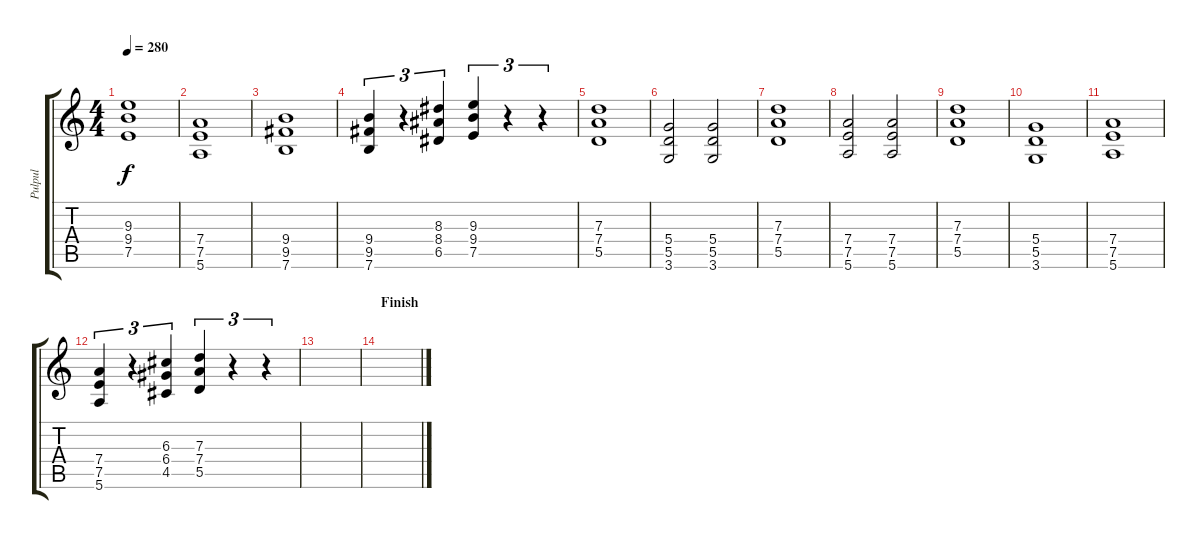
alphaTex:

\track ("Pulpul" "Pulpul") {instrument electricguitarclean}
\staff {score tabs}
\tuning (E4 B3 G3 D3 A2 E2) {hide}
\ts (4 4)
\tempo 280
\clef g2
\ks c
(9.3 9.4 7.5).1{dy f} |
(7.4 7.5 5.6).1 |
(9.4 9.5 7.6).1 |
(9.4 9.5 7.6).4{tu (3 2)} r.4{tu (3 2)} (8.3 8.4 6.5).4{tu (3 2)} (9.3 9.4 7.5).4{tu (3 2)} r.4{tu (3 2)} r.4{tu (3 2)} |
(7.3 7.4 5.5).1 |
(5.4 5.5 3.6).2 (5.4 5.5 3.6).2 |
(7.3 7.4 5.5).1 |
(7.4 7.5 5.6).2 (7.4 7.5 5.6).2 |
(7.3 7.4 5.5).1 |
(5.4 5.5 3.6).1 |
(7.4 7.5 5.6).1 |
(7.4 7.5 5.6).4{tu (3 2)} r.4{tu (3 2)} (6.3 6.4 4.5).4{tu (3 2)} (7.3 7.4 5.5).4{tu (3 2)} r.4{tu (3 2)} r.4{tu (3 2)} |
|
\section ("" "Finish")
